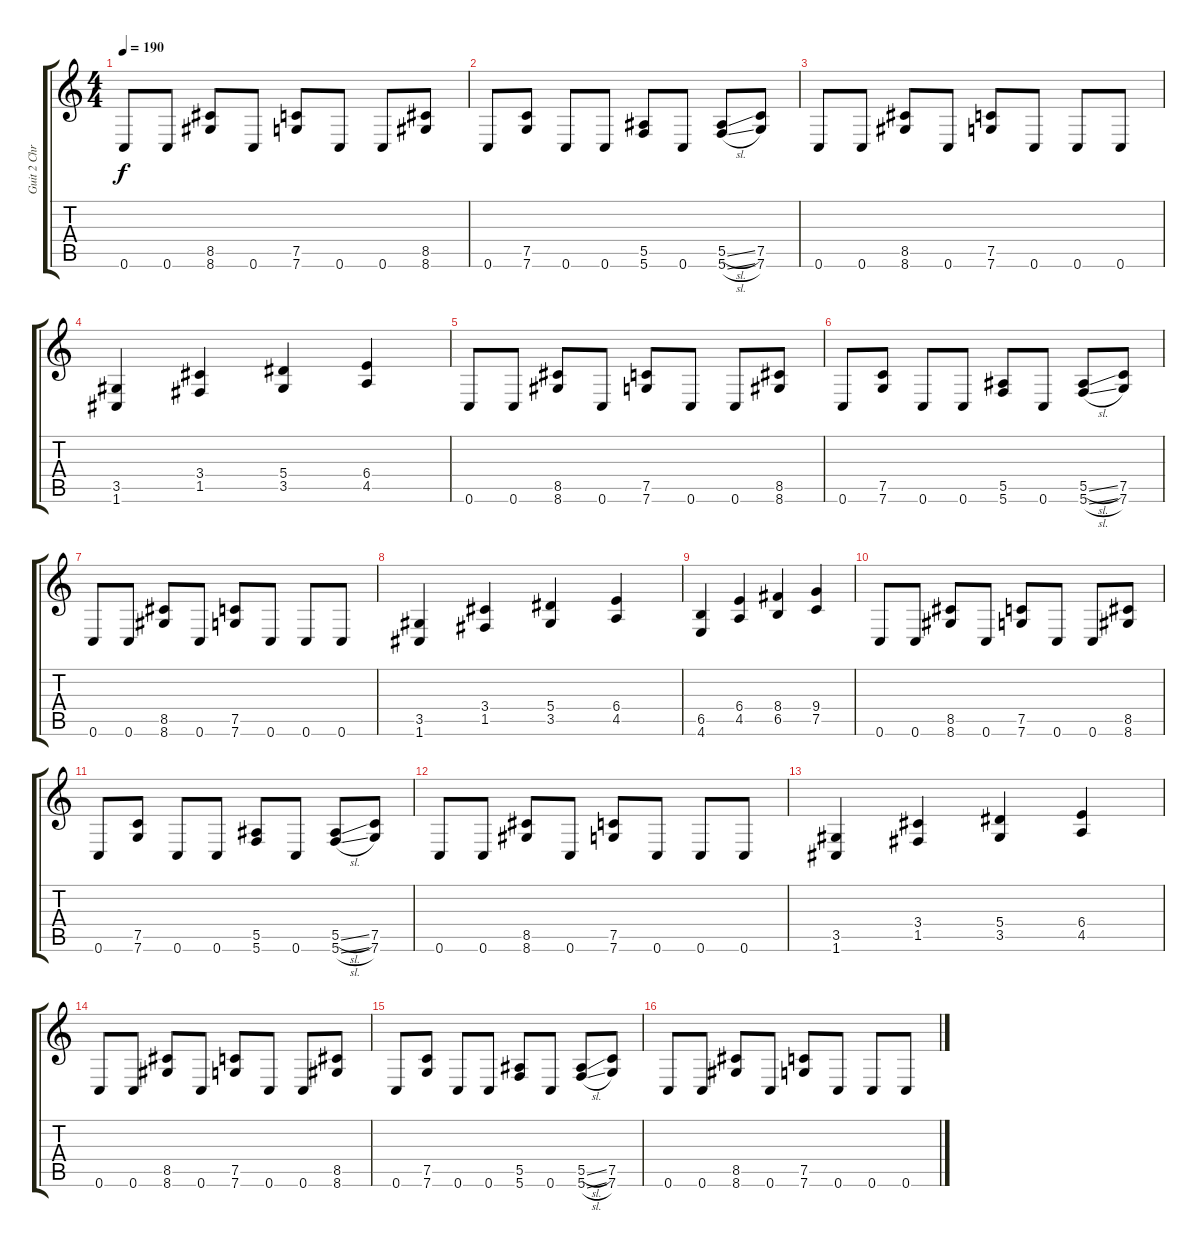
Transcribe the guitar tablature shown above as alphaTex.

\track ("Guit 2 Chris" "Guit 2 Chr") {instrument distortionguitar}
\staff {score tabs}
\tuning (C4 G3 Eb3 Bb2 F2 C2) {hide}
\ts (4 4)
\tempo 190
\clef g2
\ks c
0.6.8{dy f} 0.6.8 (8.5 8.6).8 0.6.8 (7.5 7.6).8 0.6.8 0.6.8 (8.5 8.6).8 |
0.6.8 (7.5 7.6).8 0.6.8 0.6.8 (5.5 5.6).8 0.6.8 (5.5{sl} 5.6{sl}).8 (7.5 7.6).8 |
0.6.8 0.6.8 (8.5 8.6).8 0.6.8 (7.5 7.6).8 0.6.8 0.6.8 0.6.8 |
(3.5 1.6).4 (3.4 1.5).4 (5.4 3.5).4 (6.4 4.5).4 |
0.6.8 0.6.8 (8.5 8.6).8 0.6.8 (7.5 7.6).8 0.6.8 0.6.8 (8.5 8.6).8 |
0.6.8 (7.5 7.6).8 0.6.8 0.6.8 (5.5 5.6).8 0.6.8 (5.5{sl} 5.6{sl}).8 (7.5 7.6).8 |
0.6.8 0.6.8 (8.5 8.6).8 0.6.8 (7.5 7.6).8 0.6.8 0.6.8 0.6.8 |
(3.5 1.6).4 (3.4 1.5).4 (5.4 3.5).4 (6.4 4.5).4 |
(6.5 4.6).4 (6.4 4.5).4 (8.4 6.5).4 (9.4 7.5).4 |
0.6.8 0.6.8 (8.5 8.6).8 0.6.8 (7.5 7.6).8 0.6.8 0.6.8 (8.5 8.6).8 |
0.6.8 (7.5 7.6).8 0.6.8 0.6.8 (5.5 5.6).8 0.6.8 (5.5{sl} 5.6{sl}).8 (7.5 7.6).8 |
0.6.8 0.6.8 (8.5 8.6).8 0.6.8 (7.5 7.6).8 0.6.8 0.6.8 0.6.8 |
(3.5 1.6).4 (3.4 1.5).4 (5.4 3.5).4 (6.4 4.5).4 |
0.6.8 0.6.8 (8.5 8.6).8 0.6.8 (7.5 7.6).8 0.6.8 0.6.8 (8.5 8.6).8 |
0.6.8 (7.5 7.6).8 0.6.8 0.6.8 (5.5 5.6).8 0.6.8 (5.5{sl} 5.6{sl}).8 (7.5 7.6).8 |
0.6.8 0.6.8 (8.5 8.6).8 0.6.8 (7.5 7.6).8 0.6.8 0.6.8 0.6.8
